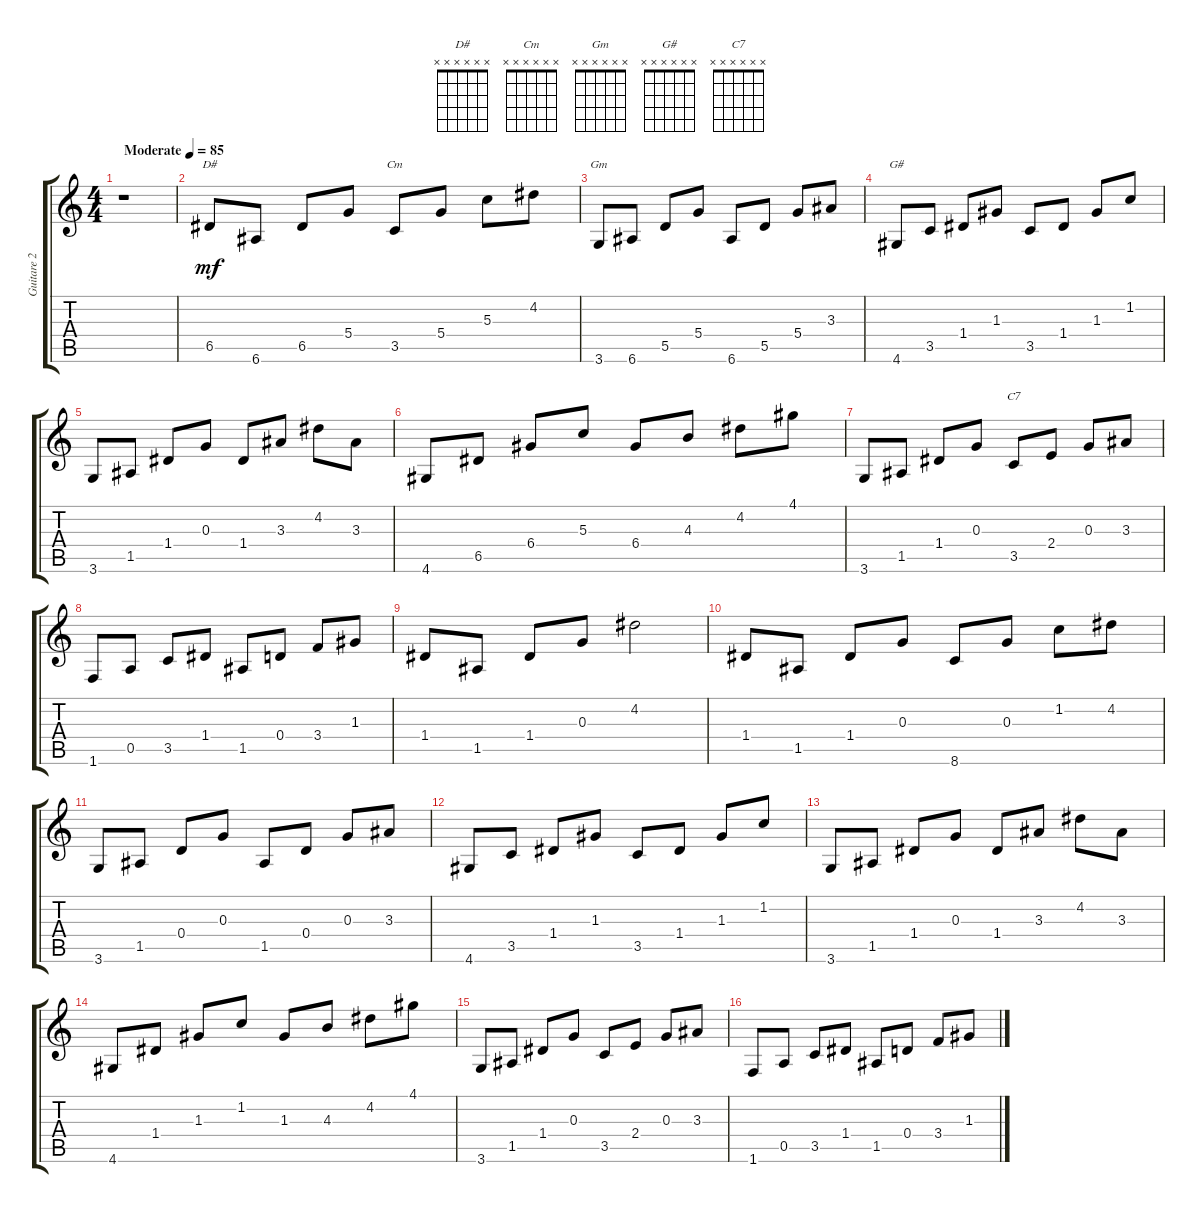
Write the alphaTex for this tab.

\track ("Guitare 2" "Guitare 2") {instrument acousticguitarsteel}
\staff {score tabs}
\tuning (E4 B3 G3 D3 A2 E2) {hide}
\chord ("D#" x x x x x x)
\chord ("Cm" x x x x x x)
\chord ("Gm" x x x x x x)
\chord ("G#" x x x x x x)
\chord ("C7" x x x x x x)
\ts (4 4)
\tempo (85 "Moderate")
\clef g2
\ks c
r.1{dy mf instrument acousticguitarsteel} |
6.5.8{ch "D#"} 6.6.8 6.5.8 5.4.8 3.5.8{ch "Cm"} 5.4.8 5.3.8 4.2.8 |
3.6.8{ch "Gm"} 6.6.8 5.5.8 5.4.8 6.6.8 5.5.8 5.4.8 3.3.8 |
4.6.8{ch "G#"} 3.5.8 1.4.8 1.3.8 3.5.8 1.4.8 1.3.8 1.2.8 |
3.6.8 1.5.8 1.4.8 0.3.8 1.4.8 3.3.8 4.2.8 3.3.8 |
4.6.8 6.5.8 6.4.8 5.3.8 6.4.8 4.3.8 4.2.8 4.1.8 |
3.6.8 1.5.8 1.4.8 0.3.8 3.5.8{ch "C7"} 2.4.8 0.3.8 3.3.8 |
1.6.8 0.5.8 3.5.8 1.4.8 1.5.8 0.4.8 3.4.8 1.3.8 |
1.4.8 1.5.8 1.4.8 0.3.8 4.2.2 |
1.4.8 1.5.8 1.4.8 0.3.8 8.6.8 0.3.8 1.2.8 4.2.8 |
3.6.8 1.5.8 0.4.8 0.3.8 1.5.8 0.4.8 0.3.8 3.3.8 |
4.6.8 3.5.8 1.4.8 1.3.8 3.5.8 1.4.8 1.3.8 1.2.8 |
3.6.8 1.5.8 1.4.8 0.3.8 1.4.8 3.3.8 4.2.8 3.3.8 |
4.6.8 1.4.8 1.3.8 1.2.8 1.3.8 4.3.8 4.2.8 4.1.8 |
3.6.8 1.5.8 1.4.8 0.3.8 3.5.8 2.4.8 0.3.8 3.3.8 |
1.6.8 0.5.8 3.5.8 1.4.8 1.5.8 0.4.8 3.4.8 1.3.8
